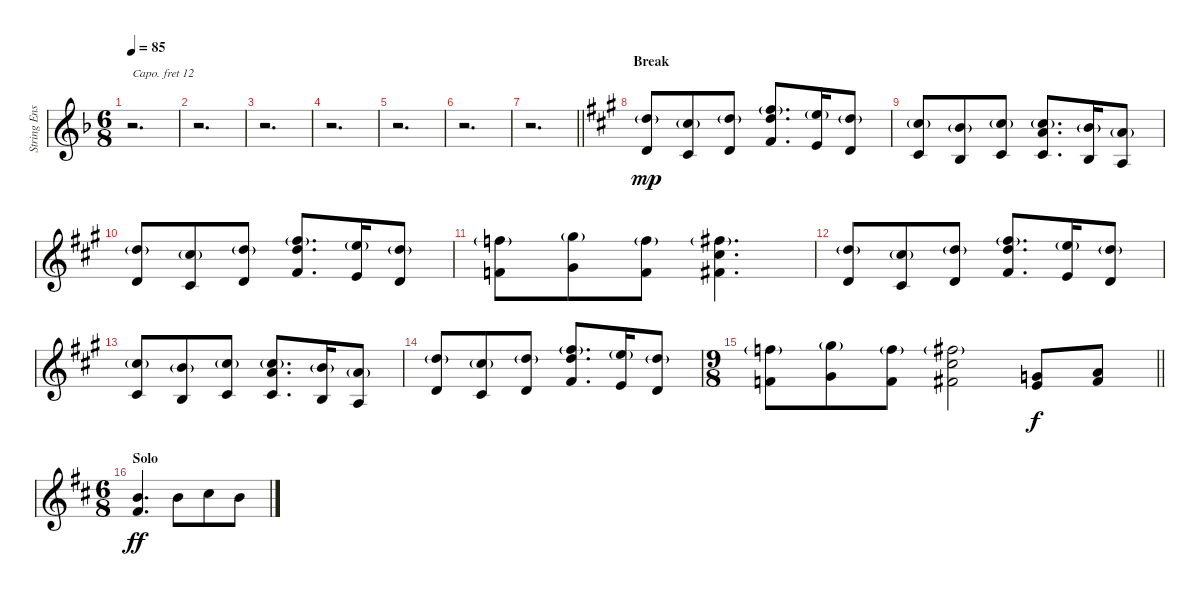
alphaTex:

\track ("String Enssemble" "String Ens") {instrument stringensemble1}
\staff {score}
\capo 12
\tuning (E4 A3 D3 G2 C2) {hide}
\ts (6 8)
\tempo 85
\clef g2
\ks dminor
r.2{d dy mp} |
r.2{d} |
r.2{d} |
r.2{d} |
r.2{d} |
r.2{d} |
\barLineRight lightlight
r.2{d} |
\section ("" "Break")
\ks f#minor
(5.2{g} 7.4).8 (4.2{g} 6.4).8 (5.2{g} 0.3).8 (2.1{g} 5.2 4.3).8{d} (0.1{g} 2.3).16 (5.2{g} 0.3).8 |
(4.2{g} 6.4).8 (2.2{g} 4.4).8 (4.2{g} 6.4).8 (4.2{g} 7.3 6.4).8{d} (2.2{g} 4.4).16 (0.2{g} 2.4).8 |
(5.2{g} 0.3).8 (4.2{g} 6.4).8 (5.2{g} 0.3).8 (2.1{g} 5.2 4.3).8{d} (0.1{g} 2.3).16 (5.2{g} 0.3).8 |
(1.1{g} 3.3).8 (4.1{g} 6.3).8 (1.1{g} 3.3).8 (2.1{g} 4.2 4.3).4{d} |
(5.2{g} 0.3).8 (4.2{g} 6.4).8 (5.2{g} 0.3).8 (2.1{g} 5.2 4.3).8{d} (0.1{g} 2.3).16 (5.2{g} 0.3).8 |
(4.2{g} 6.4).8 (2.2{g} 4.4).8 (4.2{g} 6.4).8 (4.2{g} 7.3 6.4).8{d} (2.2{g} 4.4).16 (0.2{g} 2.4).8 |
(5.2{g} 0.3).8 (4.2{g} 6.4).8 (5.2{g} 0.3).8 (2.1{g} 5.2 4.3).8{d} (0.1{g} 2.3).16 (5.2{g} 0.3).8 |
\ts (9 8)
\barLineRight lightlight
(1.1{g} 3.3).8 (4.1{g} 6.3).8 (1.1{g} 3.3).8 (2.1{g} 4.2 4.3).2 (5.3 9.4).8{dy f} (0.2 4.3).8 |
\ts (6 8)
\section ("" "Solo")
\ks bminor
(2.2 4.3).4{d dy ff} 2.2.8 4.2.8 2.2.8
